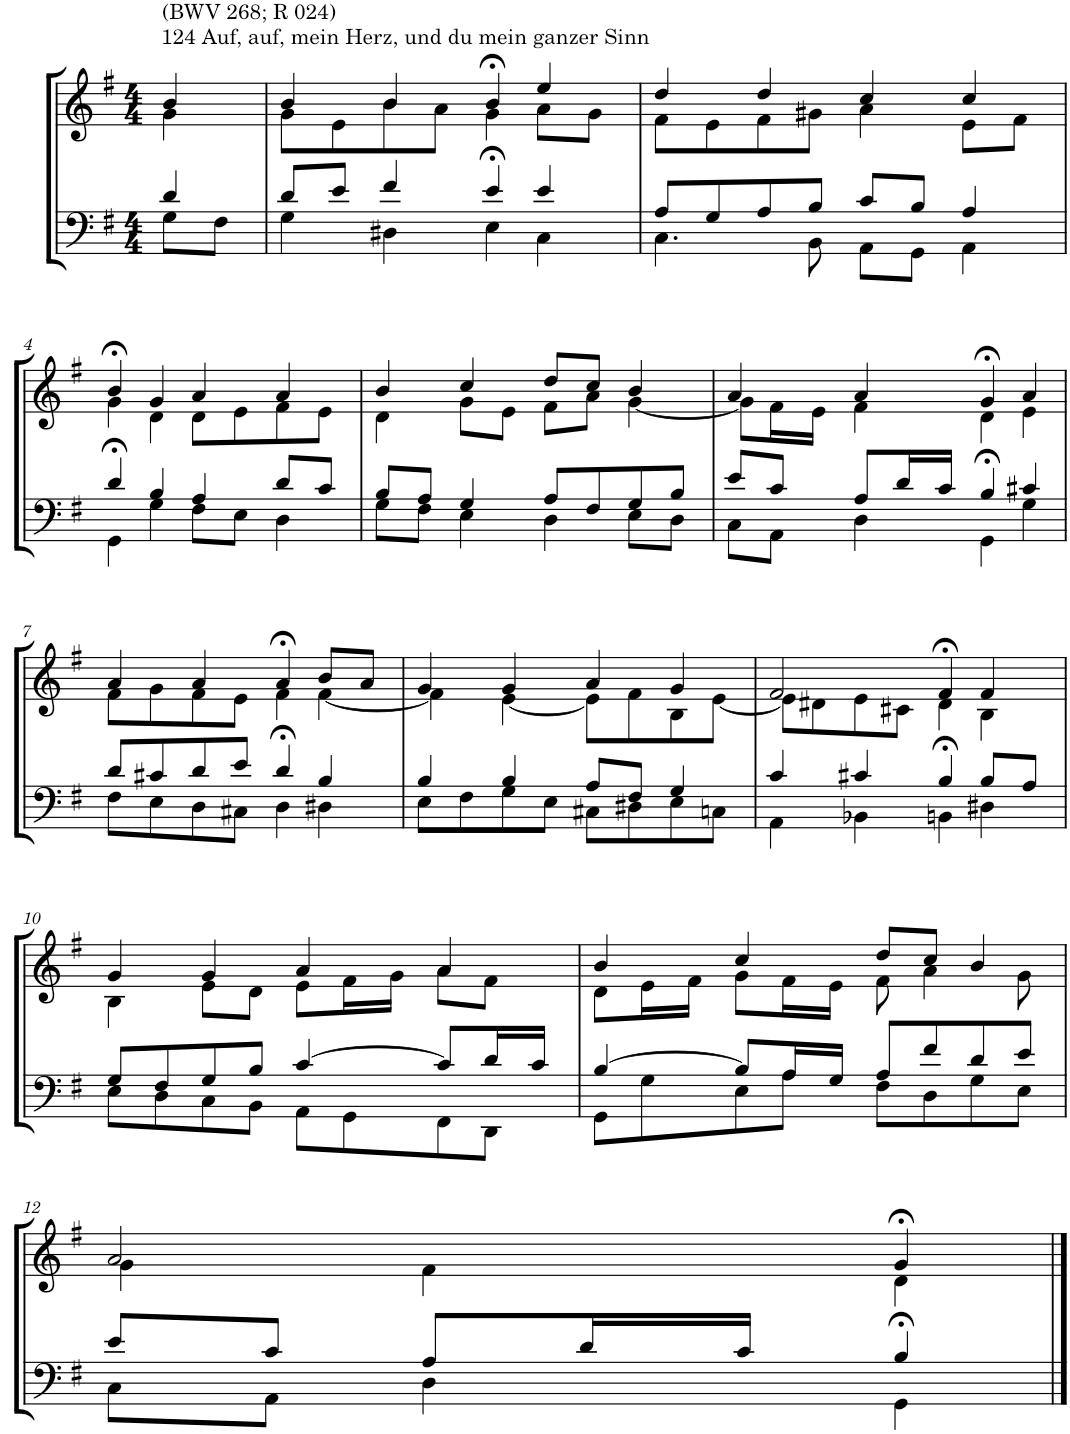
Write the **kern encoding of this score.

**kern	**kern
*part2	*part1
*staff2	*staff1
*I"Tenor/Baß	*I"Sopran/Alt
*clefF4	*clefG2
*k[f#]	*k[f#]
*M4/4	*M4/4
=1	=1
*^	*^
!	!	!LO:TX:a:t=124 Auf, auf, mein Herz, und du mein ganzer Sinn	!
!	!	!LO:TX:a:t=(BWV 268; R 024)	!
4d/	8G\L	4b/	4g\
.	8F#\J	.	.
=2	=2	=2	=2
8d/L	4G\	4b/	8g\L
8e/J	.	.	8e\
4f#/	4D#X\	4b/	8b\
.	.	.	8a\J
4e/	4E>\	4b>/	4g\
4e/	4C\	4ee/	8a\L
.	.	.	8g\J
=3	=3	=3	=3
8A/L	4.C\	4dd/	8f#\L
8G/	.	.	8e\
8A/	.	4dd/	8f#\
8B/J	8BB\	.	8g#X\J
8c/L	8AA\L	4cc/	4a\
8B/J	8GG\J	.	.
4A/	4AA\	4cc/	8e\L
.	.	.	8f#\J
!!LO:LB:g=z	!!
=4	=4	=4	=4
4d/	4GG>\	4b>/	4g\
4B/	4G\	4g/	4d\
4A/	8F#\L	4a/	8d\L
.	8E\J	.	8e\
8d/L	4D\	4a/	8f#\
8c/J	.	.	8e\J
=5	=5	=5	=5
8B/L	8G\L	4b/	4d\
8A/J	8F#\J	.	.
4G/	4E\	4cc/	8g\L
.	.	.	8e\J
8A/L	4D\	8dd/L	8f#\L
8F#/	.	8cc/J	8a\J
8G/	8E\L	4b/	[4g\
8B/J	8D\J	.	.
=6	=6	=6	=6
8e/L	8C\L	4a/	8g\L]
8c/J	8AA\J	.	16f#\L
.	.	.	16e\JJ
8A/L	4D\	4a/	4f#\
16d/L	.	.	.
16c/JJ	.	.	.
4B/	4GG>\	4g>/	4d\
4c#X/	4G\	4a/	4e\
!!LO:LB:g=z	!!
=7	=7	=7	=7
8d/L	8F#\L	4a/	8f#\L
8c#X/	8E\	.	8g\
8d/	8D\	4a/	8f#\
8e/J	8C#X\J	.	8e\J
4d/	4D>\	4a>/	4f#\
4B/	4D#X\	8b/L	[4f#\
.	.	8a/J	.
=8	=8	=8	=8
4B/	8E\L	4g/	4f#\]
.	8F#\	.	.
4B/	8G\	4g/	[4e\
.	8E\J	.	.
8A/L	8C#X\L	4a/	8e\L]
8F#/J	8D#X\	.	8f#\
4G/	8E\	4g/	8B\
.	8Cn\J	.	[8e\J
=9	=9	=9	=9
4c/	4AA\	2f#/	8e\L]
.	.	.	8d#X\
4c#X/	4BB-X\	.	8e\
.	.	.	8c#X\J
4B/	4BBn>\	4f#>/	4d#\
8B/L	4D#X\	4f#/	4B\
8A/J	.	.	.
!!LO:LB:g=z	!!
=10	=10	=10	=10
8G/L	8E\L	4g/	4B\
8F#/	8D\	.	.
8G/	8C\	4g/	8e\L
8B/J	8BB\J	.	8d\J
[4c/	8AA\L	4a/	8e\L
.	8GG\	.	16f#\L
.	.	.	16g\JJ
8c/L]	8FF#\	4a/	8a\L
16d/L	8DD\J	.	8f#\J
16c/JJ	.	.	.
=11	=11	=11	=11
[4B/	8GG\L	4b/	8d\L
.	8G\	.	16e\L
.	.	.	16f#\JJ
8B/L]	8E\	4cc/	8g\L
16A/L	8A\J	.	16f#\L
16G/JJ	.	.	16e\JJ
8A/L	8F#\L	8dd/L	8f#\
8f#/	8D\	8cc/J	4a\
8d/	8G\	4b/	.
8e/J	8E\J	.	8g\
!!LO:LB:g=z	!!
=12	=12	=12	=12
8e/L	8C\L	2a/	4g\
8c/J	8AA\J	.	.
8A/L	4D\	.	4f#\
16d/L	.	.	.
16c/JJ	.	.	.
4B/	4GG>\	4g>/	4d\
*v	*v	*	*
*	*v	*v
==	==
*-	*-
